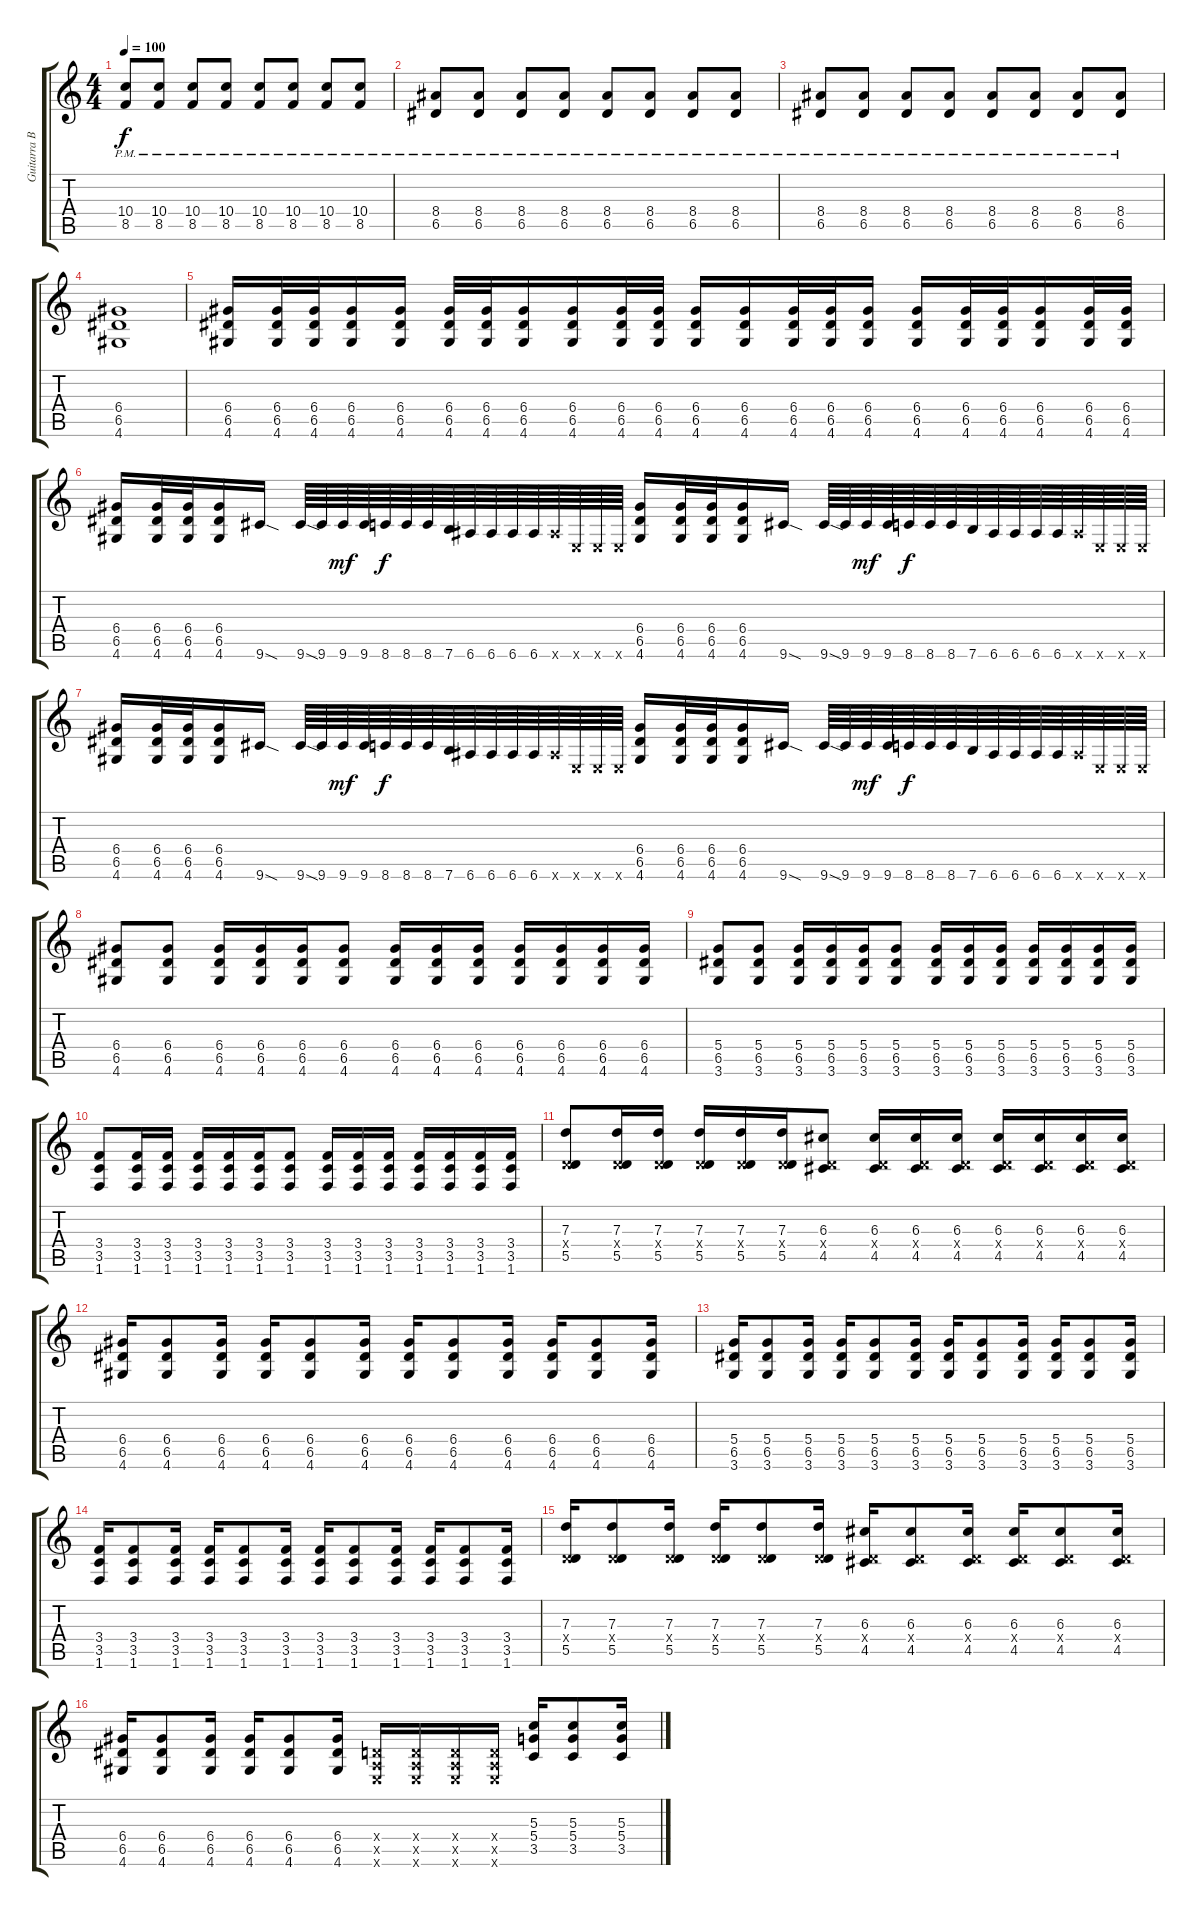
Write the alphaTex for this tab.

\track ("Guitarra Base - Rythm Guitar" "Guitarra B") {instrument distortionguitar}
\staff {score tabs}
\tuning (E4 B3 G3 D3 A2 E2) {hide}
\ts (4 4)
\tempo 100
\clef g2
\ks c
(10.4{pm} 8.5{pm}).8{dy f} (10.4{pm} 8.5{pm}).8 (10.4{pm} 8.5{pm}).8 (10.4{pm} 8.5{pm}).8 (10.4{pm} 8.5{pm}).8 (10.4{pm} 8.5{pm}).8 (10.4{pm} 8.5{pm}).8 (10.4{pm} 8.5{pm}).8 |
(8.4{pm} 6.5{pm}).8 (8.4{pm} 6.5{pm}).8 (8.4{pm} 6.5{pm}).8 (8.4{pm} 6.5{pm}).8 (8.4{pm} 6.5{pm}).8 (8.4{pm} 6.5{pm}).8 (8.4{pm} 6.5{pm}).8 (8.4{pm} 6.5{pm}).8 |
(8.4{pm} 6.5{pm}).8 (8.4{pm} 6.5{pm}).8 (8.4{pm} 6.5{pm}).8 (8.4{pm} 6.5{pm}).8 (8.4{pm} 6.5{pm}).8 (8.4{pm} 6.5{pm}).8 (8.4{pm} 6.5{pm}).8 (8.4{pm} 6.5{pm}).8 |
(6.4 6.5 4.6).1{volume 16 balance 8} |
(6.4 6.5 4.6).16 (6.4 6.5 4.6).32 (6.4 6.5 4.6).32 (6.4 6.5 4.6).16 (6.4 6.5 4.6).16 (6.4 6.5 4.6).32 (6.4 6.5 4.6).32 (6.4 6.5 4.6).16 (6.4 6.5 4.6).16 (6.4 6.5 4.6).32 (6.4 6.5 4.6).32 (6.4 6.5 4.6).16 (6.4 6.5 4.6).16 (6.4 6.5 4.6).32 (6.4 6.5 4.6).32 (6.4 6.5 4.6).16 (6.4 6.5 4.6).16 (6.4 6.5 4.6).32 (6.4 6.5 4.6).32 (6.4 6.5 4.6).16 (6.4 6.5 4.6).32 (6.4 6.5 4.6).32 |
(6.4 6.5 4.6).16 (6.4 6.5 4.6).32 (6.4 6.5 4.6).32 (6.4 6.5 4.6).16 9.6{sod}.16 9.6{sod}.64 9.6.64 9.6.64{dy mf} 9.6.64 8.6.64{dy f} 8.6.64 8.6.64 7.6.64 6.6.64 6.6.64 6.6.64 6.6.64 6.6{x}.64 0.6{x}.64 0.6{x}.64 0.6{x}.64 (6.4 6.5 4.6).16 (6.4 6.5 4.6).32 (6.4 6.5 4.6).32 (6.4 6.5 4.6).16 9.6{sod}.16 9.6{sod}.64 9.6.64 9.6.64{dy mf} 9.6.64 8.6.64{dy f} 8.6.64 8.6.64 7.6.64 6.6.64 6.6.64 6.6.64 6.6.64 6.6{x}.64 0.6{x}.64 0.6{x}.64 0.6{x}.64 |
(6.4 6.5 4.6).16 (6.4 6.5 4.6).32 (6.4 6.5 4.6).32 (6.4 6.5 4.6).16 9.6{sod}.16 9.6{sod}.64 9.6.64 9.6.64{dy mf} 9.6.64 8.6.64{dy f} 8.6.64 8.6.64 7.6.64 6.6.64 6.6.64 6.6.64 6.6.64 6.6{x}.64 0.6{x}.64 0.6{x}.64 0.6{x}.64 (6.4 6.5 4.6).16 (6.4 6.5 4.6).32 (6.4 6.5 4.6).32 (6.4 6.5 4.6).16 9.6{sod}.16 9.6{sod}.64 9.6.64 9.6.64{dy mf} 9.6.64 8.6.64{dy f} 8.6.64 8.6.64 7.6.64 6.6.64 6.6.64 6.6.64 6.6.64 6.6{x}.64 0.6{x}.64 0.6{x}.64 0.6{x}.64 |
(6.4 6.5 4.6).8 (6.4 6.5 4.6).8 (6.4 6.5 4.6).16 (6.4 6.5 4.6).16 (6.4 6.5 4.6).16 (6.4 6.5 4.6).8 (6.4 6.5 4.6).16 (6.4 6.5 4.6).16 (6.4 6.5 4.6).16 (6.4 6.5 4.6).16 (6.4 6.5 4.6).16 (6.4 6.5 4.6).16 (6.4 6.5 4.6).16 |
(5.4 6.5 3.6).8 (5.4 6.5 3.6).8 (5.4 6.5 3.6).16 (5.4 6.5 3.6).16 (5.4 6.5 3.6).16 (5.4 6.5 3.6).8 (5.4 6.5 3.6).16 (5.4 6.5 3.6).16 (5.4 6.5 3.6).16 (5.4 6.5 3.6).16 (5.4 6.5 3.6).16 (5.4 6.5 3.6).16 (5.4 6.5 3.6).16 |
(3.4 3.5 1.6).8 (3.4 3.5 1.6).16 (3.4 3.5 1.6).16 (3.4 3.5 1.6).16 (3.4 3.5 1.6).16 (3.4 3.5 1.6).16 (3.4 3.5 1.6).8 (3.4 3.5 1.6).16 (3.4 3.5 1.6).16 (3.4 3.5 1.6).16 (3.4 3.5 1.6).16 (3.4 3.5 1.6).16 (3.4 3.5 1.6).16 (3.4 3.5 1.6).16 |
(7.3 0.4{x} 5.5).8 (7.3 0.4{x} 5.5).16 (7.3 0.4{x} 5.5).16 (7.3 0.4{x} 5.5).16 (7.3 0.4{x} 5.5).16 (7.3 0.4{x} 5.5).16 (6.3 0.4{x} 4.5).8 (6.3 0.4{x} 4.5).16 (6.3 0.4{x} 4.5).16 (6.3 0.4{x} 4.5).16 (6.3 0.4{x} 4.5).16 (6.3 0.4{x} 4.5).16 (6.3 0.4{x} 4.5).16 (6.3 0.4{x} 4.5).16 |
(6.4 6.5 4.6).16 (6.4 6.5 4.6).8 (6.4 6.5 4.6).16 (6.4 6.5 4.6).16 (6.4 6.5 4.6).8 (6.4 6.5 4.6).16 (6.4 6.5 4.6).16 (6.4 6.5 4.6).8 (6.4 6.5 4.6).16 (6.4 6.5 4.6).16 (6.4 6.5 4.6).8 (6.4 6.5 4.6).16 |
(5.4 6.5 3.6).16 (5.4 6.5 3.6).8 (5.4 6.5 3.6).16 (5.4 6.5 3.6).16 (5.4 6.5 3.6).8 (5.4 6.5 3.6).16 (5.4 6.5 3.6).16 (5.4 6.5 3.6).8 (5.4 6.5 3.6).16 (5.4 6.5 3.6).16 (5.4 6.5 3.6).8 (5.4 6.5 3.6).16 |
(3.4 3.5 1.6).16 (3.4 3.5 1.6).8 (3.4 3.5 1.6).16 (3.4 3.5 1.6).16 (3.4 3.5 1.6).8 (3.4 3.5 1.6).16 (3.4 3.5 1.6).16 (3.4 3.5 1.6).8 (3.4 3.5 1.6).16 (3.4 3.5 1.6).16 (3.4 3.5 1.6).8 (3.4 3.5 1.6).16 |
(7.3 0.4{x} 5.5).16 (7.3 0.4{x} 5.5).8 (7.3 0.4{x} 5.5).16 (7.3 0.4{x} 5.5).16 (7.3 0.4{x} 5.5).8 (7.3 0.4{x} 5.5).16 (6.3 0.4{x} 4.5).16 (6.3 0.4{x} 4.5).8 (6.3 0.4{x} 4.5).16 (6.3 0.4{x} 4.5).16 (6.3 0.4{x} 4.5).8 (6.3 0.4{x} 4.5).16 |
(6.4 6.5 4.6).16 (6.4 6.5 4.6).8 (6.4 6.5 4.6).16 (6.4 6.5 4.6).16 (6.4 6.5 4.6).8 (6.4 6.5 4.6).16 (0.4{x} 0.5{x} 0.6{x}).16 (0.4{x} 0.5{x} 0.6{x}).16 (0.4{x} 0.5{x} 0.6{x}).16 (0.4{x} 0.5{x} 0.6{x}).16 (5.3 5.4 3.5).16 (5.3 5.4 3.5).8 (5.3 5.4 3.5).16
